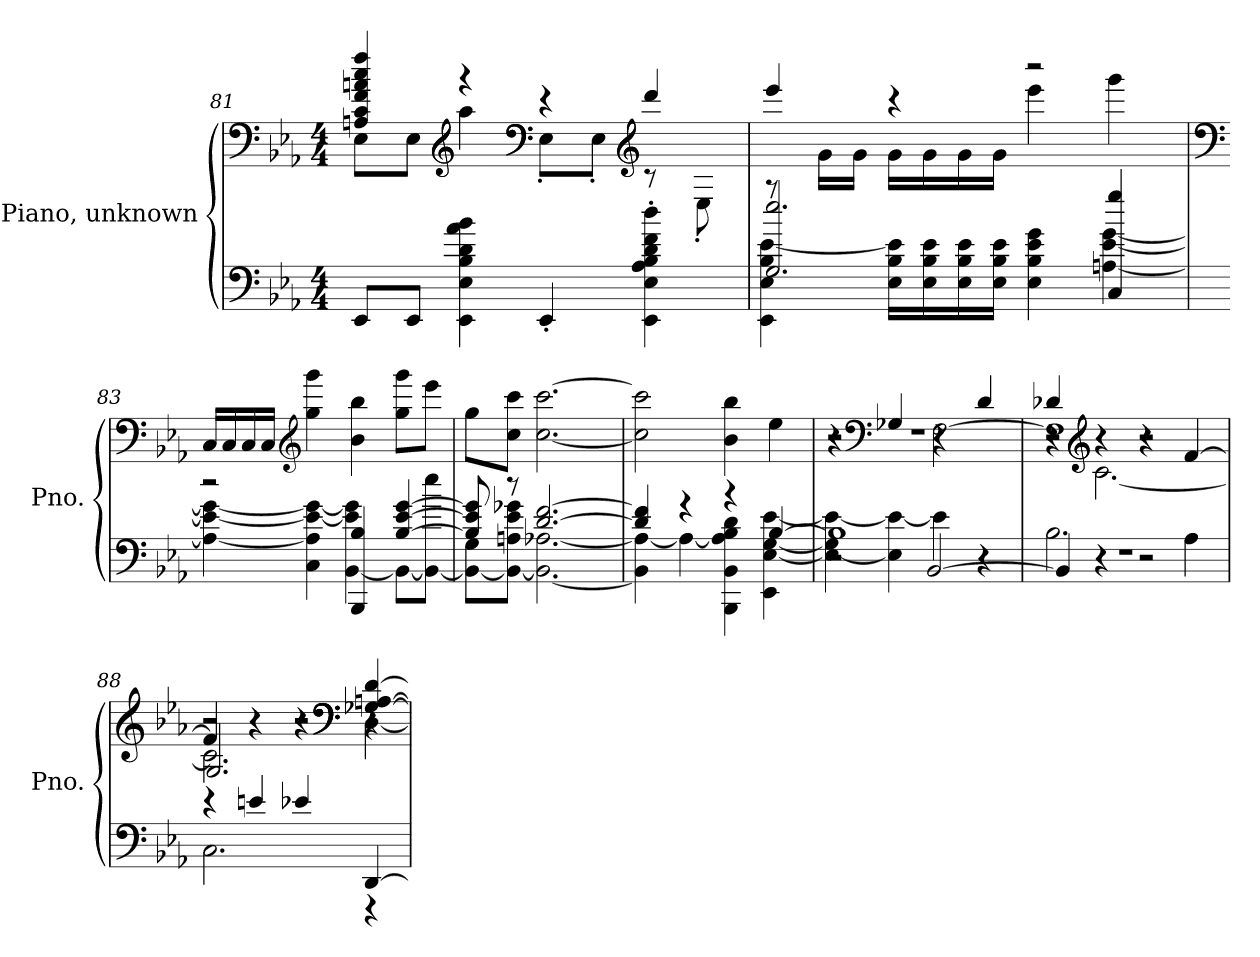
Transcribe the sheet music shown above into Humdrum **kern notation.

**kern	**kern
*part1	*part1
*staff2	*staff1
*I"Piano, unknown	*
*I'Pno.	*
!!LO:LB:g=z
*clefF4	*clefF4
*k[b-e-a-]	*k[b-e-a-]
*M4/4	*M4/4
=81	=81
*	*^
8EE-/L	4An/ 4c/ 4f/ 4an/ 4cc/ 4ff/	8E-\L
8EE-/J	.	8E-\J
*	*clefG2	*
4EE-\ 4E-\ 4B-\ 4d\ 4a-\ 4b-\	4r	4aa-\
*	*clefF4	*
4EE-'/	4r	8E-'\L
.	.	8E-'\J
*	*clefG2	*
4EE-\' 4E-\' 4A-\' 4B-\' 4d\' 4f\' 4dd\'	4ddd/	8r
.	.	8E-'\
=82	=82	=82
*^	*	*
2.G/ 2.ee-/	4EE-\ 4E-\ 4B-\ [4e-\	4eee-/	8r
.	.	.	16g\LL
.	.	.	16g\JJ
.	16E-\ 16B-\ 16e-\]LL	4r	16g\LL
.	16E-\ 16B-\ 16e-\	.	16g\
.	16E-\ 16B-\ 16e-\	.	16g\
.	16E-\ 16B-\ 16e-\JJ	.	16g\JJ
.	4E-\ 4B-\ 4e-\ 4g\	2r	4eee-\
4C/ 4gg/	[4An\ [4e-\ [4g\	.	4ggg\
*	*	*v	*v
=83	=83	=83
*	*	*clefF4
2r	4A\_ 4e-\_ 4g\_	16C/LL
.	.	16C/
.	.	16C/
.	.	16C/JJ
*	*	*clefG2
.	4C\ 4A\] 4e-\_ 4g\_	4gg\ 4ggg\
4BBB-/ 4B-/	[4BB-\ 4e-\] 4g\]	4b-\ 4bb-\
[4B-/ [4e-/ [4g/	8BB-\L_	8gg\ 8ggg\L
.	8BB-\_ 8ee-\J	8eee-\J
!!LO:LB:g=z
=84	=84	=84
8B-/] 8e-/] 8g/]	8BB-\_ 8G\L	8gg\L
8r	8BB-\_ 8An\ 8e-\ 8g-X\J	8cc\ 8ccc\J
[2.d/ [2.f/	2.BB-\_ [2.A-X\	[2.cc\ [2.ccc\
=85	=85	=85
4d/] 4f/]	4BB-\] 4A-\_	2cc\] 2ccc\]
4r	4A-\_	.
4r	4BBB-\ 4BB-\ 4A-\] 4B-\ 4d\	4b-\ 4bb-\
[4B-/	4EE-\ [4E-\ [4G\ [4e-\	4ee-\
=86	=86	=86
*	*^	*^
*	*	*	*	*^
1B-]	4E-\_ 4G\] 4e-\_	2r	1r	4r	2r
*	*	*	*clefF4	*	*
.	4E-\] 4e-\_	.	.	4G-X/	.
.	4e-\]	[2BB-/	.	4r	[2F\
.	4r	.	.	4d/	.
=87	=87	=87	=87	=87	=87
*	*	*	*	*	*^
1r	2.B-\	4BB-/]	2r	4r	4d-X/	1F]
*	*	*	*clefG2	*	*	*
.	.	4r	.	[2.c\	4r	.
.	.	2r	4r	.	2r	.
.	4A-\	.	[4f/	.	.	.
*	*v	*v	*	*	*	*
=88	=88	=88	=88	=88	=88
4r	2.C\	4f/]	2.c\]	2.G/	2r
4en/	.	4r	.	.	.
4e-X/	.	2r	.	.	4r
*	*	*clefF4	*	*	*
[4DD/	4r	.	4r	[4G-X/ [4An/ [4d/	[4D\
*v	*v	*	*	*	*
*	*v	*v	*v	*v
=	=
*-	*-
